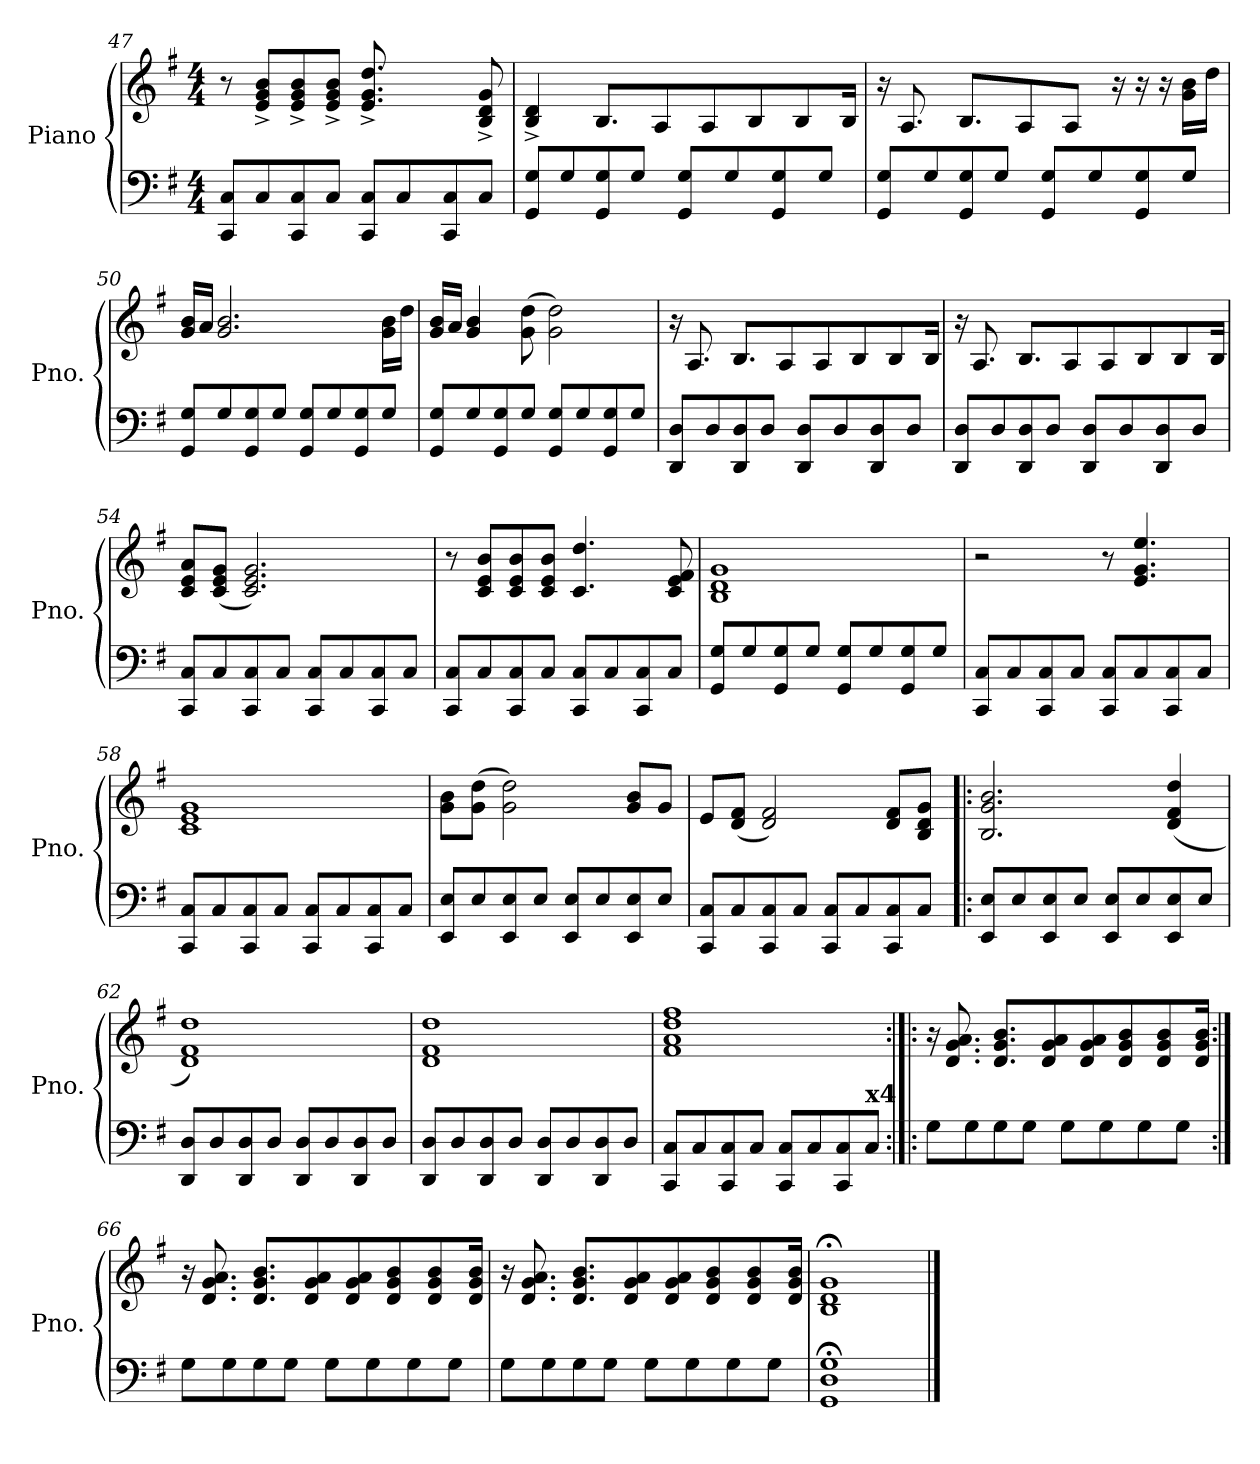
**kern	**kern
*part1	*part1
*staff2	*staff1
*I"Piano	*
*I'Pno.	*
*clefF4	*clefG2
*k[f#]	*k[f#]
*M4/4	*M4/4
=47	=47
8CC/ 8C/L	8r
8C/	8e/^ 8g/^ 8b/^L
8CC/ 8C/	8e/^ 8g/^ 8b/^
8C/J	8e/^ 8g/^ 8b/^J
8CC/ 8C/L	8.e/^ 8.g/^ 8.dd/^
8C/	.
.	16ryy
8CC/ 8C/	8ryy
8C/J	8B/^ 8d/^ 8g/^
!!LO:LB:g=z
=48	=48
8GG/ 8G/L	4B/^ 4d/^
8G/	.
8GG/ 8G/	8.B/L
8G/J	.
.	8A/
8GG/ 8G/L	.
.	8A/
8G/	.
.	8B/
8GG/ 8G/	.
.	8B/
8G/J	.
.	16B/Jk
=49	=49
8GG/ 8G/L	16r
.	8.A/
8G/	.
8GG/ 8G/	8.B/L
8G/J	.
.	8A/
8GG/ 8G/L	.
.	8A/J
8G/	.
.	16r
8GG/ 8G/	16r
.	16r
8G/J	16g\ 16b\LL
.	16dd\JJ
=50	=50
8GG/ 8G/L	16g/ 16b/LL
.	16a/JJ
8G/	2.g/ 2.b/
8GG/ 8G/	.
8G/J	.
8GG/ 8G/L	.
8G/	.
8GG/ 8G/	.
8G/J	16g\ 16b\LL
.	16dd\JJ
=51	=51
8GG/ 8G/L	16g/ 16b/LL
.	16a/JJ
8G/	4g/ 4b/
8GG/ 8G/	.
8G/J	(8g\ 8dd\
8GG/ 8G/L	2g\ 2dd\)
8G/	.
8GG/ 8G/	.
8G/J	.
!!LO:PB:g=z
=52	=52
8DD/ 8D/L	16r
.	8.A/
8D/	.
8DD/ 8D/	8.B/L
8D/J	.
.	8A/
8DD/ 8D/L	.
.	8A/
8D/	.
.	8B/
8DD/ 8D/	.
.	8B/
8D/J	.
.	16B/Jk
=53	=53
8DD/ 8D/L	16r
.	8.A/
8D/	.
8DD/ 8D/	8.B/L
8D/J	.
.	8A/
8DD/ 8D/L	.
.	8A/
8D/	.
.	8B/
8DD/ 8D/	.
.	8B/
8D/J	.
.	16B/Jk
=54	=54
8CC/ 8C/L	8c/ 8e/ 8a/L
8C/	(8c/ 8e/ 8g/J
8CC/ 8C/	2.c/ 2.e/ 2.g/)
8C/J	.
8CC/ 8C/L	.
8C/	.
8CC/ 8C/	.
8C/J	.
=55	=55
8CC/ 8C/L	8r
8C/	8c/ 8e/ 8b/L
8CC/ 8C/	8c/ 8e/ 8b/
8C/J	8c/ 8e/ 8b/J
8CC/ 8C/L	4.c/ 4.dd/
8C/	.
8CC/ 8C/	.
8C/J	8c/ 8e/ 8f#/
=56	=56
8GG/ 8G/L	1B 1d 1g
8G/	.
8GG/ 8G/	.
8G/J	.
8GG/ 8G/L	.
8G/	.
8GG/ 8G/	.
8G/J	.
!!LO:LB:g=z
=57	=57
8CC/ 8C/L	2r
8C/	.
8CC/ 8C/	.
8C/J	.
8CC/ 8C/L	8r
8C/	4.e/ 4.g/ 4.ee/
8CC/ 8C/	.
8C/J	.
=58	=58
8CC/ 8C/L	1c 1e 1g
8C/	.
8CC/ 8C/	.
8C/J	.
8CC/ 8C/L	.
8C/	.
8CC/ 8C/	.
8C/J	.
=59	=59
8EE/ 8E/L	8g\ 8b\L
8E/	(8g\ 8dd\J
8EE/ 8E/	2g\ 2dd\)
8E/J	.
8EE/ 8E/L	.
8E/	.
8EE/ 8E/	8g/ 8b/L
8E/J	8g/J
=60	=60
8CC/ 8C/L	8e/L
8C/	(8d/ 8f#/J
8CC/ 8C/	2d/ 2f#/)
8C/J	.
8CC/ 8C/L	.
8C/	.
8CC/ 8C/	8d/ 8f#/L
8C/J	8B/ 8d/ 8g/J
=61!|:	=61!|:
8EE/ 8E/L	2.B/ 2.g/ 2.b/
8E/	.
8EE/ 8E/	.
8E/J	.
8EE/ 8E/L	.
8E/	.
8EE/ 8E/	(4d/ 4f#/ 4dd/
8E/J	.
!!LO:LB:g=z
=62	=62
8DD/ 8D/L	1d 1f# 1dd)
8D/	.
8DD/ 8D/	.
8D/J	.
8DD/ 8D/L	.
8D/	.
8DD/ 8D/	.
8D/J	.
=63	=63
8DD/ 8D/L	1d 1f# 1dd
8D/	.
8DD/ 8D/	.
8D/J	.
8DD/ 8D/L	.
8D/	.
8DD/ 8D/	.
8D/J	.
=64	=64
8CC/ 8C/L	1f# 1a 1dd 1ff#
8C/	.
8CC/ 8C/	.
8C/J	.
8CC/ 8C/L	.
8C/	.
8CC/ 8C/	.
!LO:TX:a:B:t=x4	!
8C/J	.
=65:|!|:	=65:|!|:
8G\L	16r
.	8.d/ 8.g/ 8.a/
8G\	.
8G\	8.d/ 8.g/ 8.b/L
8G\J	.
.	8d/ 8g/ 8a/
8G\L	.
.	8d/ 8g/ 8a/
8G\	.
.	8d/ 8g/ 8b/
8G\	.
.	8d/ 8g/ 8b/
8G\J	.
.	16d/ 16g/ 16b/Jk
!!LO:LB:g=z
=66:|!	=66:|!
8G\L	16r
.	8.d/ 8.g/ 8.a/
8G\	.
8G\	8.d/ 8.g/ 8.b/L
8G\J	.
.	8d/ 8g/ 8a/
8G\L	.
.	8d/ 8g/ 8a/
8G\	.
.	8d/ 8g/ 8b/
8G\	.
.	8d/ 8g/ 8b/
8G\J	.
.	16d/ 16g/ 16b/Jk
=67	=67
8G\L	16r
.	8.d/ 8.g/ 8.a/
8G\	.
8G\	8.d/ 8.g/ 8.b/L
8G\J	.
.	8d/ 8g/ 8a/
8G\L	.
.	8d/ 8g/ 8a/
8G\	.
.	8d/ 8g/ 8b/
8G\	.
.	8d/ 8g/ 8b/
8G\J	.
.	16d/ 16g/ 16b/Jk
=68	=68
1GG;< 1D;< 1G;<	1B;< 1d;< 1g;<
==	==
*-	*-
